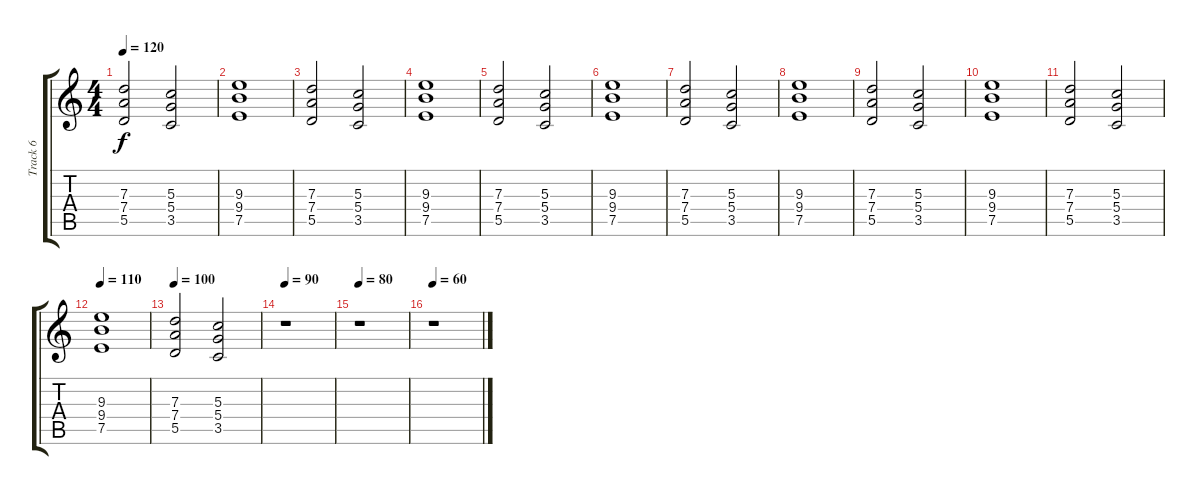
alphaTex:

\track ("Track 6" "Track 6") {instrument distortionguitar}
\staff {score tabs}
\tuning (E4 B3 G3 D3 A2 E2) {hide}
\ts (4 4)
\tempo 120
\clef g2
\ks c
(7.3 7.4 5.5).2{dy f} (5.3 5.4 3.5).2 |
(9.3 9.4 7.5).1 |
(7.3 7.4 5.5).2 (5.3 5.4 3.5).2 |
(9.3 9.4 7.5).1 |
(7.3 7.4 5.5).2 (5.3 5.4 3.5).2 |
(9.3 9.4 7.5).1 |
(7.3 7.4 5.5).2 (5.3 5.4 3.5).2 |
(9.3 9.4 7.5).1 |
(7.3 7.4 5.5).2 (5.3 5.4 3.5).2 |
(9.3 9.4 7.5).1 |
(7.3 7.4 5.5).2 (5.3 5.4 3.5).2 |
\tempo 110
(9.3 9.4 7.5).1 |
\tempo 100
(7.3 7.4 5.5).2 (5.3 5.4 3.5).2 |
\tempo 90
r.1 |
\tempo 80
r.1 |
\tempo 60
r.1
